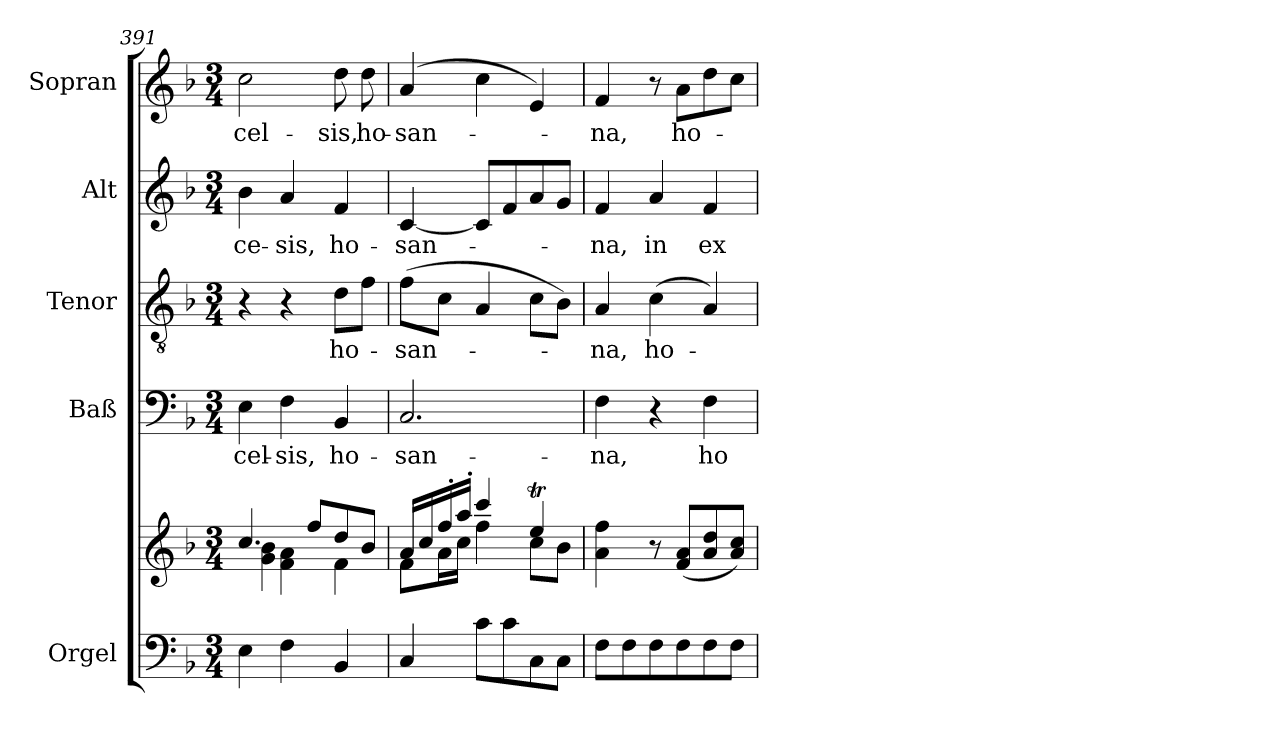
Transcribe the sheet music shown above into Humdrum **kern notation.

**kern	**kern	**kern	**text	**kern	**text	**kern	**text	**kern	**text
*part5	*part5	*part4	*part4	*part3	*part3	*part2	*part2	*part1	*part1
*staff6	*staff5	*staff4	*staff4	*staff3	*staff3	*staff2	*staff2	*staff1	*staff1
*I"Orgel	*	*I"Baß	*	*I"Tenor	*	*I"Alt	*	*I"Sopran	*
*I'Org.	*	*	*	*	*	*	*	*	*
*clefF4	*clefG2	*clefF4	*	*clefGv2	*	*clefG2	*	*clefG2	*
*k[b-]	*k[b-]	*k[b-]	*	*k[b-]	*	*k[b-]	*	*k[b-]	*
*F:	*F:	*F:	*	*F:	*	*F:	*	*F:	*
*M3/4	*M3/4	*M3/4	*	*M3/4	*	*M3/4	*	*M3/4	*
=391	=391	=391	=391	=391	=391	=391	=391	=391	=391
*	*^	*	*	*	*	*	*	*	*
!	!	!	!	!LO:LY:b	!	!	!	!LO:LY:b	!	!LO:LY:b
4E\	4.cc/	4g\ 4b-\	4E\	-cel-	4r	.	4b-\	-ce-	2cc\	-cel-
!	!	!	!	!LO:LY:b	!	!	!	!LO:LY:b	!	!
4F\	.	4f\ 4a\	4F\	-sis,	4r	.	4a/	-sis,	.	.
.	8ff/L	.	.	.	.	.	.	.	.	.
!	!	!	!	!LO:LY:b	!	!LO:LY:b	!	!LO:LY:b	!	!LO:LY:b
4BB-/	8dd/	4f\	4BB-/	ho-	8d\L	ho-	4f/	ho-	8dd\	-sis,
!	!	!	!	!	!	!	!	!	!	!LO:LY:b
.	8b-/J	.	.	.	8f\J	.	.	.	8dd\	ho-
!!LO:PB:g=z
=392	=392	=392	=392	=392	=392	=392	=392	=392	=392	=392
!	!	!	!	!LO:LY:b	!	!LO:LY:b	!	!LO:LY:b	!	!LO:LY:b
4C/	16a/LL	8f\L	2.C/	-san-	(>8f\L	-san-	[4c/	-san-	(4a/	-san-
.	16cc/	.	.	.	.	.	.	.	.	.
.	16ff'</	16a\L	.	.	8c\J	.	.	.	.	.
.	16aa'</JJ	16cc\JJ	.	.	.	.	.	.	.	.
8c\L	4ccc/	4ff\	.	.	4A/	.	8c/L]	.	4cc\	.
8c\	.	.	.	.	.	.	8f/	.	.	.
8C\	4eet/	8cc\L	.	.	8c\L	.	8a/	.	4e/)	.
8C\J	.	8b-\J	.	.	8B-\J)	.	8g/J	.	.	.
=393	=393	=393	=393	=393	=393	=393	=393	=393	=393	=393
!	!	!	!	!LO:LY:b	!	!LO:LY:b	!	!LO:LY:b	!	!LO:LY:b
*	*v	*v	*	*	*	*	*	*	*	*
8F\L	4a\ 4ff\	4F\	-na,	4A/	-na,	4f/	-na,	4f/	-na,
8F\	.	.	.	.	.	.	.	.	.
!	!	!	!	!	!LO:LY:b	!	!LO:LY:b	!	!
8F\	8r	4r	.	(>4c\	ho-	4a/	in	8r	.
!	!	!	!	!	!	!	!	!	!LO:LY:b
8F\	(<8f/ 8a/L	.	.	.	.	.	.	8a\L	ho-
!	!	!	!LO:LY:b	!	!	!	!LO:LY:b	!	!
8F\	8a/ 8dd/	4F\	ho-	4A/)	.	4f/	ex-	8dd\	.
8F\J	8a/ 8cc/J)	.	.	.	.	.	.	8cc\J	.
=	=	=	=	=	=	=	=	=	=
*-	*-	*-	*-	*-	*-	*-	*-	*-	*-
